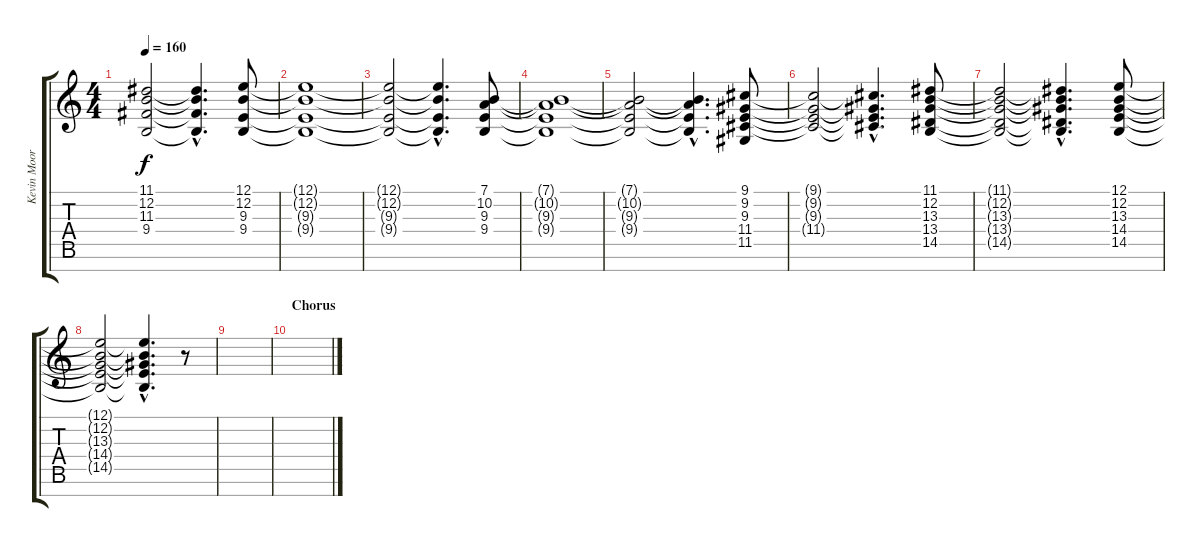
\track ("Kevin Moore Backround Keyboard" "Kevin Moor") {instrument stringensemble1}
\staff {score tabs}
\tuning (E4 B3 G3 D3 A2 E2 B1) {hide}
\ts (4 4)
\tempo 160
\clef g2
\ks c
(11.1{t} 12.2{t} 11.3{t} 9.4{t}).2{dy f} (11.1{hac t} 12.2{hac t} 11.3{hac t} 9.4{hac t}).4{d} (12.1 12.2 9.3 9.4).8 |
(12.1{t} 12.2{t} 9.3{t} 9.4{t}).1 |
(12.1{t} 12.2{t} 9.3{t} 9.4{t}).2 (12.1{hac t} 12.2{hac t} 9.3{hac t} 9.4{hac t}).4{d} (7.1 10.2 9.3 9.4).8 |
(7.1{t} 10.2{t} 9.3{t} 9.4{t}).1 |
(7.1{t} 10.2{t} 9.3{t} 9.4{t}).2 (7.1{hac t} 10.2{hac t} 9.3{hac t} 9.4{hac t}).4{d} (9.1 9.2 9.3 11.4 11.5).8 |
(9.1{t} 9.2{t} 9.3{t} 11.4{t}).2 (9.1{hac t} 9.2{hac t} 9.3{hac t} 11.4{hac t}).4{d} (11.1 12.2 13.3 13.4 14.5).8 |
(11.1{t} 12.2{t} 13.3{t} 13.4{t} 14.5{t}).2 (11.1{hac t} 12.2{hac t} 13.3{hac t} 13.4{hac t} 14.5{hac t}).4{d} (12.1 12.2 13.3 14.4 14.5).8 |
(12.1{t} 12.2{t} 13.3{t} 14.4{t} 14.5{t}).2 (12.1{hac t} 12.2{hac t} 13.3{hac t} 14.4{hac t} 14.5{hac t}).4{d} r.8 |
|
\section ("" "Chorus")
